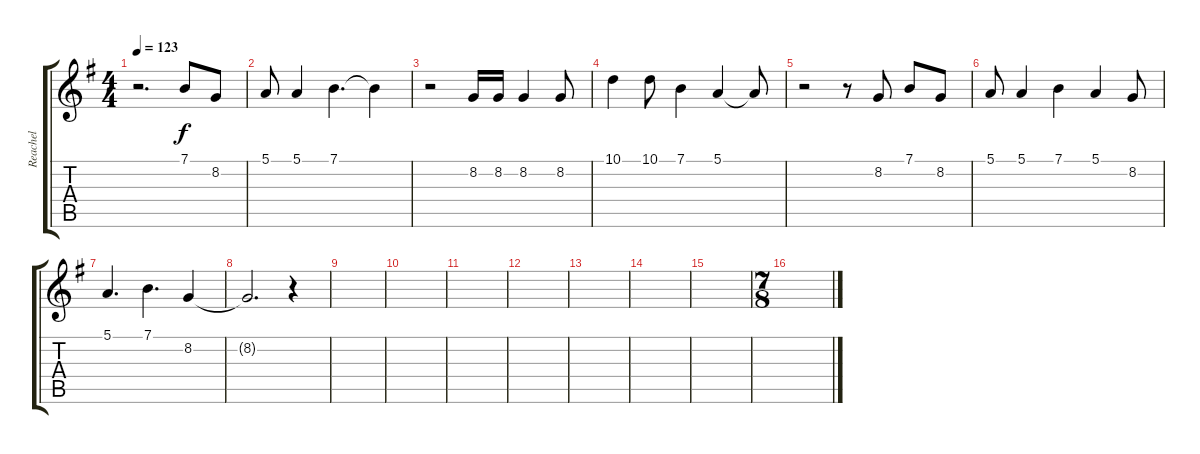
\track ("Reachel" "Reachel") {instrument bassoon}
\staff {score tabs}
\tuning (E4 B3 G3 D3 A2 E2) {hide}
\ts (4 4)
\tempo 123
\clef g2
\ks g
r.2{d dy f} 7.1.8 8.2.8 |
5.1.8 5.1.4 7.1.4{d} 7.1{t}.4 |
r.2 8.2.16 8.2.16 8.2.4 8.2.8 |
10.1.4 10.1.8 7.1.4 5.1.4 5.1{t}.8 |
r.2 r.8 8.2.8 7.1.8 8.2.8 |
5.1.8 5.1.4 7.1.4 5.1.4 8.2.8 |
5.1.4{d} 7.1.4{d} 8.2.4 |
8.2{t}.2{d} r.4 |
|
|
|
|
|
|
|
\ts (7 8)
